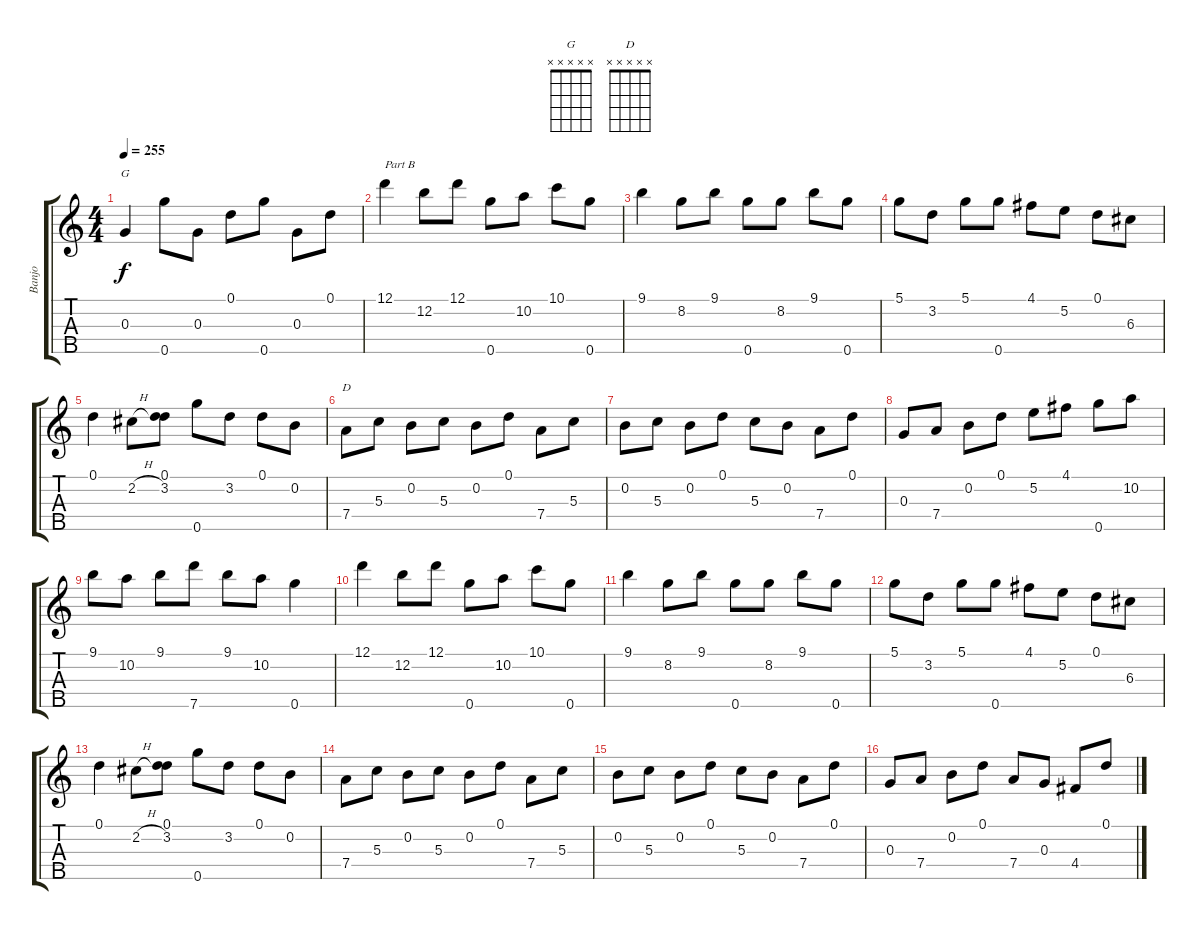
\track ("Banjo" "Banjo") {instrument banjo}
\staff {score tabs}
\tuning (D4 B3 G3 D3 G4) {hide}
\displaytranspose 12
\chord ("G" x x x x x) {firstfret 0}
\chord ("D" x x x x x) {firstfret 0}
\ts (4 4)
\tempo 255
\clef g2
\ks c
0.3.4{ch "G" dy f} 0.5.8 0.3.8 0.1.8 0.5.8 0.3.8 0.1.8 |
12.1.4{txt "Part B"} 12.2.8 12.1.8 0.5.8 10.2.8 10.1.8 0.5.8 |
9.1.4 8.2.8 9.1.8 0.5.8 8.2.8 9.1.8 0.5.8 |
5.1.8 3.2.8 5.1.8 0.5.8 4.1.8 5.2.8 0.1.8 6.3.8 |
0.1.4 2.2{h}.8 (0.1 3.2).8 0.5.8 3.2.8 0.1.8 0.2.8 |
7.4.8{ch "D"} 5.3.8 0.2.8 5.3.8 0.2.8 0.1.8 7.4.8 5.3.8 |
0.2.8 5.3.8 0.2.8 0.1.8 5.3.8 0.2.8 7.4.8 0.1.8 |
0.3.8 7.4.8 0.2.8 0.1.8 5.2.8 4.1.8 0.5.8 10.2.8 |
9.1.8 10.2.8 9.1.8 7.5.8 9.1.8 10.2.8 0.5.4 |
12.1.4 12.2.8 12.1.8 0.5.8 10.2.8 10.1.8 0.5.8 |
9.1.4 8.2.8 9.1.8 0.5.8 8.2.8 9.1.8 0.5.8 |
5.1.8 3.2.8 5.1.8 0.5.8 4.1.8 5.2.8 0.1.8 6.3.8 |
0.1.4 2.2{h}.8 (0.1 3.2).8 0.5.8 3.2.8 0.1.8 0.2.8 |
7.4.8 5.3.8 0.2.8 5.3.8 0.2.8 0.1.8 7.4.8 5.3.8 |
0.2.8 5.3.8 0.2.8 0.1.8 5.3.8 0.2.8 7.4.8 0.1.8 |
0.3.8 7.4.8 0.2.8 0.1.8 7.4.8 0.3.8 4.4.8 0.1.8
